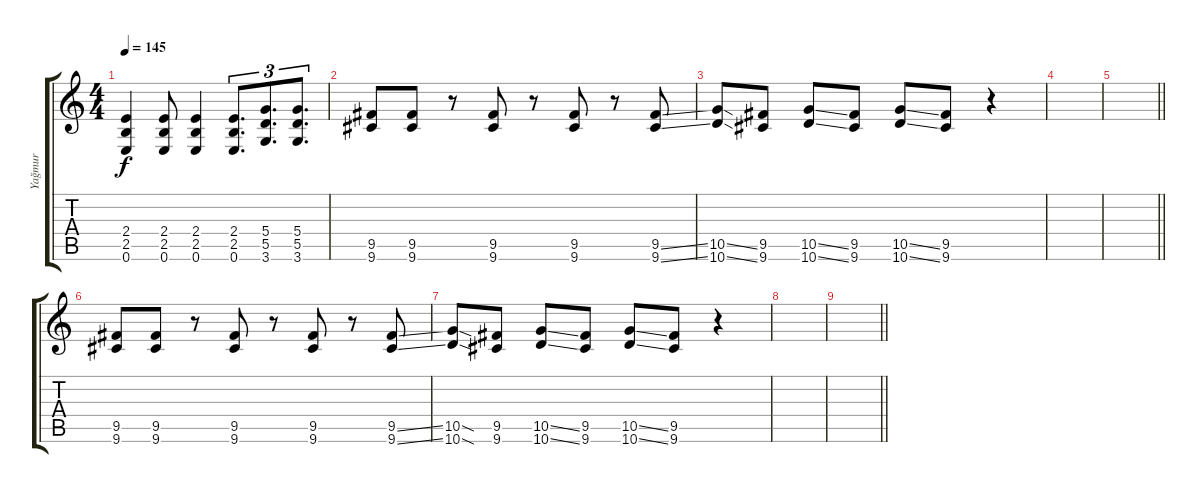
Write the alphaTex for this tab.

\track ("Yağmur" "Yağmur") {instrument distortionguitar}
\staff {score tabs}
\tuning (E4 B3 G3 D3 A2 E2) {hide}
\ts (4 4)
\tempo 145
\clef g2
\ks c
(2.4 2.5 0.6).4{dy f} (2.4 2.5 0.6).8 (2.4 2.5 0.6).4 (2.4 2.5 0.6).8{d tu (3 2) beam merge} (5.4 5.5 3.6).8{d tu (3 2)} (5.4 5.5 3.6).8{d tu (3 2)} |
(9.5 9.6).8 (9.5 9.6).8 r.8 (9.5 9.6).8 r.8 (9.5 9.6).8 r.8 (9.5{ss} 9.6{ss}).8 |
(10.5{ss} 10.6{ss}).8 (9.5 9.6).8 (10.5{ss} 10.6{ss}).8 (9.5 9.6).8 (10.5{ss} 10.6{ss}).8 (9.5 9.6).8 r.4 |
|
\barLineRight lightlight
|
(9.5 9.6).8 (9.5 9.6).8 r.8 (9.5 9.6).8 r.8 (9.5 9.6).8 r.8 (9.5{ss} 9.6{ss}).8 |
(10.5{sod} 10.6{sod}).8 (9.5 9.6).8 (10.5{ss} 10.6{ss}).8 (9.5 9.6).8 (10.5{ss} 10.6{ss}).8 (9.5 9.6).8 r.4 |
|
\barLineRight lightlight
